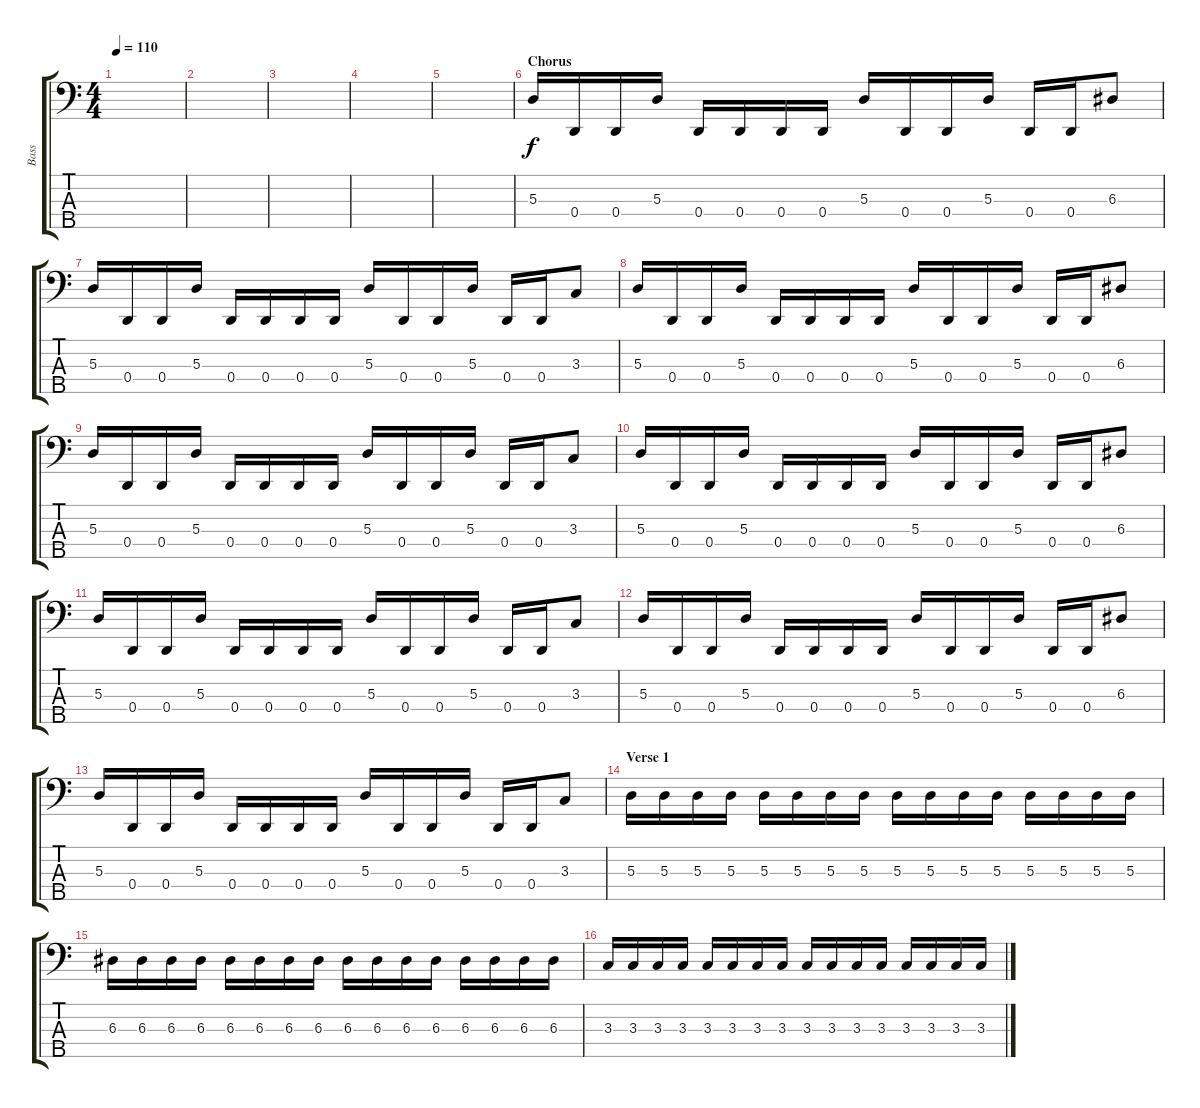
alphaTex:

\track ("Bass" "Bass") {instrument synthbass1}
\staff {score tabs}
\tuning (G2 D2 A1 D1 B0) {hide}
\ts (4 4)
\tempo 110
\clef f4
\ks c
|
|
|
|
|
\section ("" "Chorus")
5.3.16 0.4.16 0.4.16 5.3.16 0.4.16 0.4.16 0.4.16 0.4.16 5.3.16 0.4.16 0.4.16 5.3.16 0.4.16 0.4.16 6.3.8 |
5.3.16 0.4.16 0.4.16 5.3.16 0.4.16 0.4.16 0.4.16 0.4.16 5.3.16 0.4.16 0.4.16 5.3.16 0.4.16 0.4.16 3.3.8 |
5.3.16 0.4.16 0.4.16 5.3.16 0.4.16 0.4.16 0.4.16 0.4.16 5.3.16 0.4.16 0.4.16 5.3.16 0.4.16 0.4.16 6.3.8 |
5.3.16 0.4.16 0.4.16 5.3.16 0.4.16 0.4.16 0.4.16 0.4.16 5.3.16 0.4.16 0.4.16 5.3.16 0.4.16 0.4.16 3.3.8 |
5.3.16 0.4.16 0.4.16 5.3.16 0.4.16 0.4.16 0.4.16 0.4.16 5.3.16 0.4.16 0.4.16 5.3.16 0.4.16 0.4.16 6.3.8 |
5.3.16 0.4.16 0.4.16 5.3.16 0.4.16 0.4.16 0.4.16 0.4.16 5.3.16 0.4.16 0.4.16 5.3.16 0.4.16 0.4.16 3.3.8 |
5.3.16 0.4.16 0.4.16 5.3.16 0.4.16 0.4.16 0.4.16 0.4.16 5.3.16 0.4.16 0.4.16 5.3.16 0.4.16 0.4.16 6.3.8 |
5.3.16 0.4.16 0.4.16 5.3.16 0.4.16 0.4.16 0.4.16 0.4.16 5.3.16 0.4.16 0.4.16 5.3.16 0.4.16 0.4.16 3.3.8 |
\section ("" "Verse 1")
5.3.16 5.3.16 5.3.16 5.3.16 5.3.16 5.3.16 5.3.16 5.3.16 5.3.16 5.3.16 5.3.16 5.3.16 5.3.16 5.3.16 5.3.16 5.3.16 |
6.3.16 6.3.16 6.3.16 6.3.16 6.3.16 6.3.16 6.3.16 6.3.16 6.3.16 6.3.16 6.3.16 6.3.16 6.3.16 6.3.16 6.3.16 6.3.16 |
3.3.16 3.3.16 3.3.16 3.3.16 3.3.16 3.3.16 3.3.16 3.3.16 3.3.16 3.3.16 3.3.16 3.3.16 3.3.16 3.3.16 3.3.16 3.3.16
